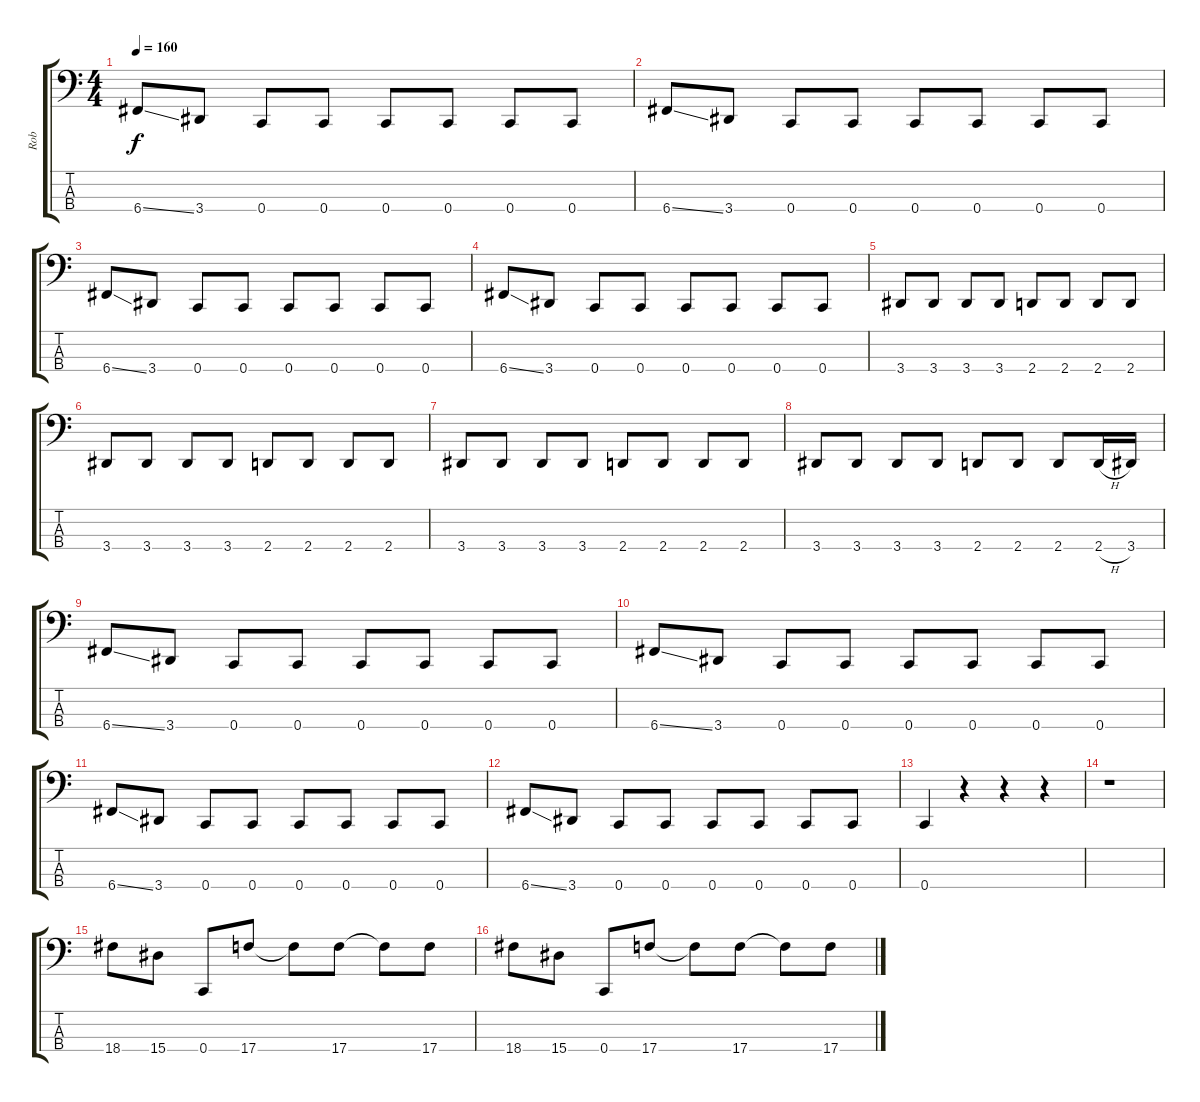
\track ("Rob" "Rob") {instrument electricbassfinger}
\staff {score tabs}
\tuning (F2 C2 G1 C1) {hide}
\ts (4 4)
\tempo 160
\clef f4
\ks c
6.4{ss}.8{dy f} 3.4.8 0.4.8 0.4.8 0.4.8 0.4.8 0.4.8 0.4.8 |
6.4{ss}.8 3.4.8 0.4.8 0.4.8 0.4.8 0.4.8 0.4.8 0.4.8 |
6.4{ss}.8 3.4.8 0.4.8 0.4.8 0.4.8 0.4.8 0.4.8 0.4.8 |
6.4{ss}.8 3.4.8 0.4.8 0.4.8 0.4.8 0.4.8 0.4.8 0.4.8 |
3.4.8 3.4.8 3.4.8 3.4.8 2.4.8 2.4.8 2.4.8 2.4.8 |
3.4.8 3.4.8 3.4.8 3.4.8 2.4.8 2.4.8 2.4.8 2.4.8 |
3.4.8 3.4.8 3.4.8 3.4.8 2.4.8 2.4.8 2.4.8 2.4.8 |
3.4.8 3.4.8 3.4.8 3.4.8 2.4.8 2.4.8 2.4.8 2.4{h}.16 3.4.16 |
6.4{ss}.8 3.4.8 0.4.8 0.4.8 0.4.8 0.4.8 0.4.8 0.4.8 |
6.4{ss}.8 3.4.8 0.4.8 0.4.8 0.4.8 0.4.8 0.4.8 0.4.8 |
6.4{ss}.8 3.4.8 0.4.8 0.4.8 0.4.8 0.4.8 0.4.8 0.4.8 |
6.4{ss}.8 3.4.8 0.4.8 0.4.8 0.4.8 0.4.8 0.4.8 0.4.8 |
0.4.4 r.4 r.4 r.4 |
r.1 |
18.4.8 15.4.8 0.4.8 17.4.8 17.4{t}.8 17.4.8 17.4{t}.8 17.4.8 |
18.4.8 15.4.8 0.4.8 17.4.8 17.4{t}.8 17.4.8 17.4{t}.8 17.4.8
